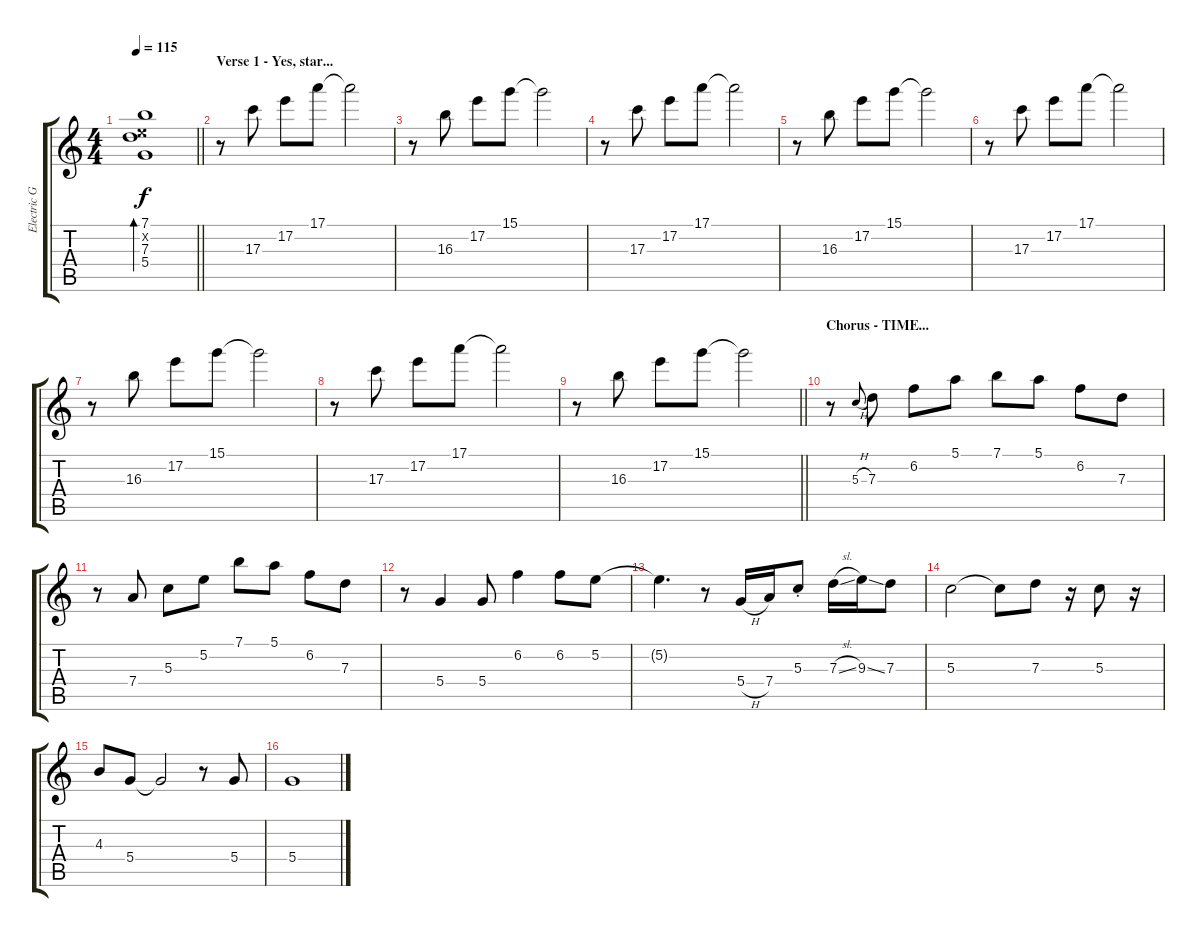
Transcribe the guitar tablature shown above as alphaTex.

\track ("Electric Guitar II (Keith)" "Electric G") {instrument overdrivenguitar}
\staff {score tabs}
\tuning (E4 B3 G3 D3 A2 E2) {hide}
\ts (4 4)
\tempo 115
\clef g2
\barLineRight lightlight
\ks c
(7.1 5.2{x} 7.3 5.4).1{bd 240 dy f volume 6} |
\section ("" "Verse 1 - Yes, star...")
r.8 17.3.8 17.2.8 17.1.8 17.1{t}.2 |
r.8 16.3.8 17.2.8 15.1.8 15.1{t}.2 |
r.8 17.3.8 17.2.8 17.1.8 17.1{t}.2 |
r.8 16.3.8 17.2.8 15.1.8 15.1{t}.2 |
r.8 17.3.8 17.2.8 17.1.8 17.1{t}.2 |
r.8 16.3.8 17.2.8 15.1.8 15.1{t}.2 |
r.8 17.3.8 17.2.8 17.1.8 17.1{t}.2 |
\barLineRight lightlight
r.8 16.3.8 17.2.8 15.1.8 15.1{t}.2 |
\section ("" "Chorus - TIME...")
r.8{volume 11} 5.3{h}.8{gr onbeat} 7.3.8 6.2.8 5.1.8 7.1.8 5.1.8 6.2.8 7.3.8 |
r.8 7.4.8 5.3.8 5.2.8 7.1.8 5.1.8 6.2.8 7.3.8 |
r.8 5.4.4 5.4.8 6.2.4 6.2.8 5.2.8 |
5.2{t}.4{d} r.8 5.4{h}.16 7.4.16 5.3{st}.8 7.3{sl}.16 9.3{ss}.16 7.3.8 |
5.3.2 5.3{t}.8 7.3.8 r.16 5.3.8 r.16 |
4.3.8 5.4.8 5.4{t}.2 r.8 5.4.8 |
5.4.1
